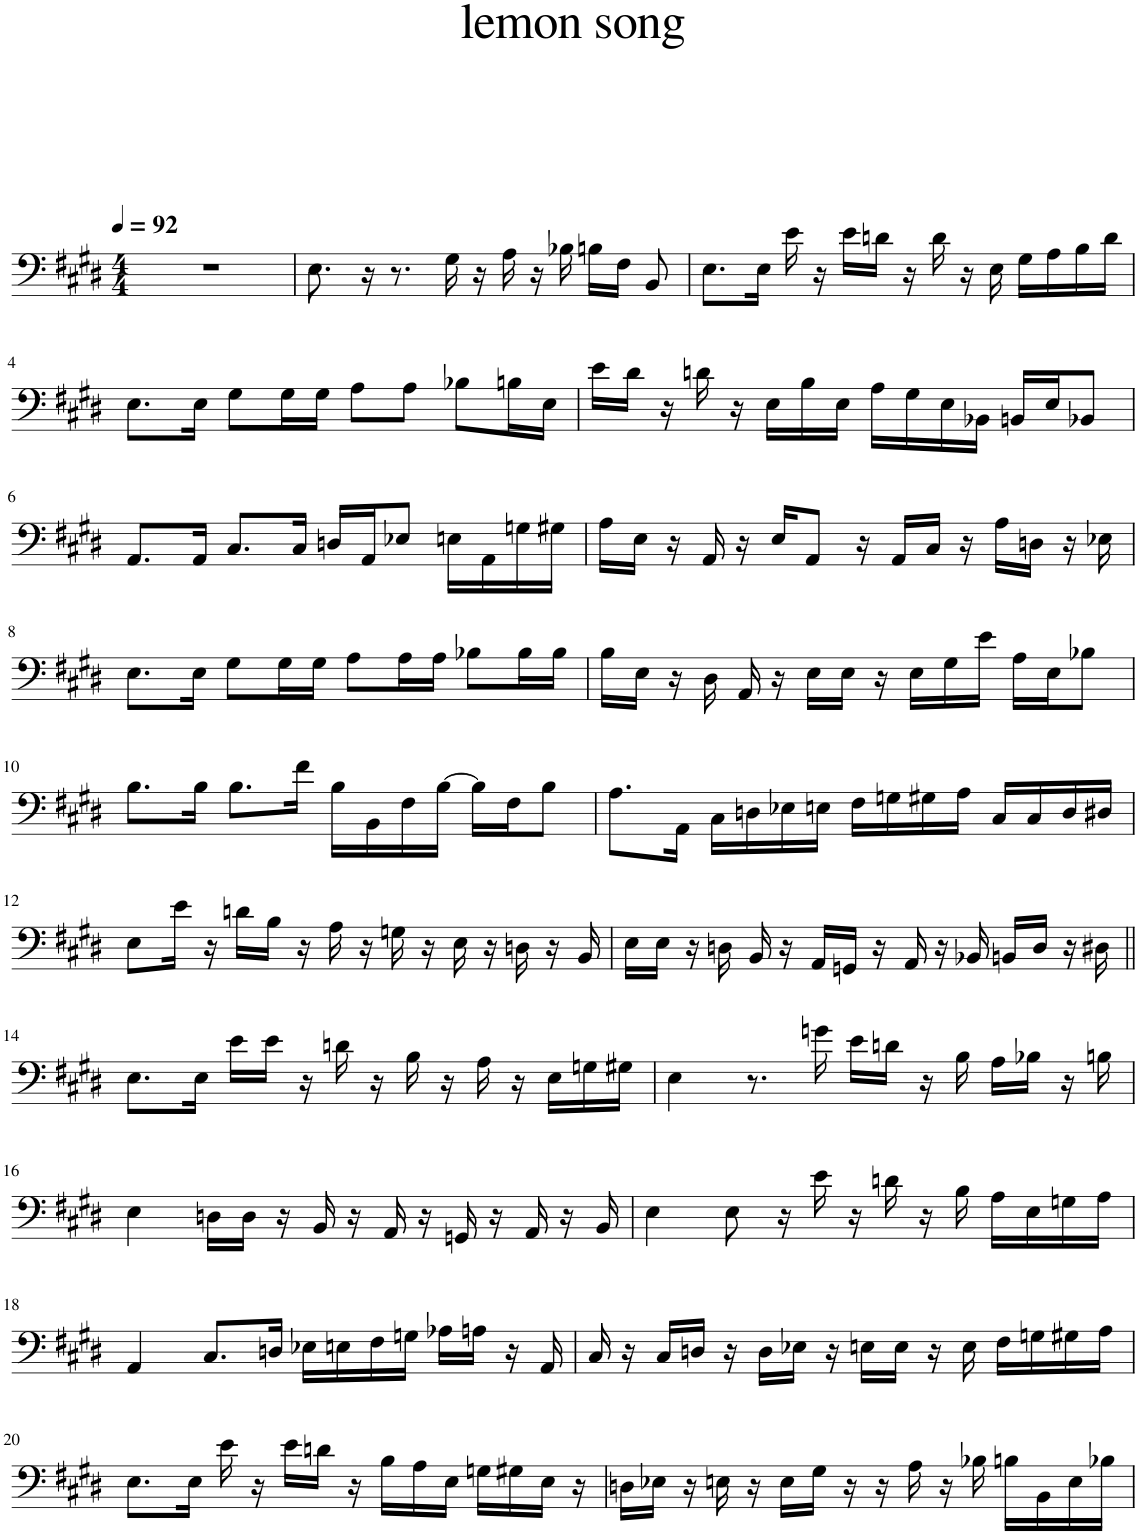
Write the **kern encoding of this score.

**kern
*part1
*staff1
*I"Electric Bass
*clefF4
*Trd7c12
*k[f#c#g#d#]
*M4/4
*MM92
=1
1r
=2
8.E\
16r
8.r
16G#\
16r
16A\
16r
16B-X\
16Bn\LL
16F#\JJ
8BB/
=3
8.E\L
16E\Jk
16e\
16r
16e\LL
16dn\JJ
16r
16d\
16r
16E\
16G#\LL
16A\
16B\
16d\JJ
!!LO:LB:g=z
=4
8.E\L
16E\Jk
8G#\L
16G#\L
16G#\JJ
8A\L
8A\J
8B-X\L
16Bn\L
16E\JJ
=5
16e\LL
16d#\JJ
16r
16dn\
16r
16E\LL
16B\
16E\JJ
16A\LL
16G#\
16E\
16BB-X\JJ
16BBn/LL
16E/J
8BB-X/J
!!LO:LB:g=z
=6
8.AA/L
16AA/Jk
8.C#/L
16C#/Jk
16Dn/LL
16AA/J
8E-X/J
16En\LL
16AA\
16Gn\
16G#X\JJ
=7
16A\LL
16E\JJ
16r
16AA/
16r
16E/KL
8AA/J
16r
16AA/LL
16C#/JJ
16r
16A\LL
16Dn\JJ
16r
16E-X\
!!LO:LB:g=z
=8
8.E\L
16E\Jk
8G#\L
16G#\L
16G#\JJ
8A\L
16A\L
16A\JJ
8B-X\L
16B-\L
16B-\JJ
=9
16B\LL
16E\JJ
16r
16D#\
16AA/
16r
16E\LL
16E\JJ
16r
16E\LL
16G#\
16e\JJ
16A\LL
16E\J
8B-X\J
!!LO:LB:g=z
=10
8.B\L
16B\Jk
8.B\L
16f#\Jk
16B\LL
16BB\
16F#\
[16B\JJ
16B\LL]
16F#\J
8B\J
=11
8.A\L
16AA\Jk
16C#\LL
16Dn\
16E-X\
16En\JJ
16F#\LL
16Gn\
16G#X\
16A\JJ
16C#/LL
16C#/
16D/
16D#X/JJ
!!LO:LB:g=z
=12
8E\L
16e\Jk
16r
16dn\LL
16B\JJ
16r
16A\
16r
16Gn\
16r
16E\
16r
16Dn\
16r
16BB/
=13
16E\LL
16E\JJ
16r
16Dn\
16BB/
16r
16AA/LL
16GGn/JJ
16r
16AA/
16r
16BB-X/
16BBn/LL
16D/JJ
16r
16D#X\
!!LO:LB:g=z
=14||
8.E\L
16E\Jk
16e\LL
16e\JJ
16r
16dn\
16r
16B\
16r
16A\
16r
16E\LL
16Gn\
16G#X\JJ
=15
4E\
8.r
16gn\
16e\LL
16dn\JJ
16r
16B\
16A\LL
16B-X\JJ
16r
16Bn\
!!LO:LB:g=z
=16
4E\
16Dn\LL
16D\JJ
16r
16BB/
16r
16AA/
16r
16GGn/
16r
16AA/
16r
16BB/
=17
4E\
8E\
16r
16e\
16r
16dn\
16r
16B\
16A\LL
16E\
16Gn\
16A\JJ
!!LO:LB:g=z
=18
4AA/
8.C#/L
16Dn/Jk
16E-X\LL
16En\
16F#\
16Gn\JJ
16A-X\LL
16An\JJ
16r
16AA/
=19
16C#/
16r
16C#/LL
16Dn/JJ
16r
16D\LL
16E-X\JJ
16r
16En\LL
16E\JJ
16r
16E\
16F#\LL
16Gn\
16G#X\
16A\JJ
!!LO:LB:g=z
=20
8.E\L
16E\Jk
16e\
16r
16e\LL
16dn\JJ
16r
16B\LL
16A\
16E\JJ
16Gn\LL
16G#X\
16E\JJ
16r
=21
16Dn\LL
16E-X\JJ
16r
16En\
16r
16E\LL
16G#\JJ
16r
16r
16A\
16r
16B-X\
16Bn\LL
16BB\
16E\
16B-X\JJ
=
*-
